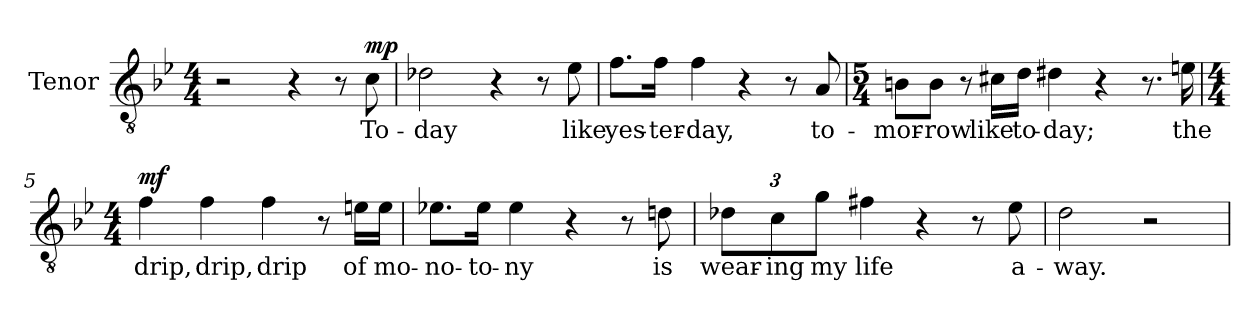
**kern	**text	**dynam
*part1	*part1	*part1
*staff1	*staff1	*staff1
*I"Tenor	*	*
*I'T.	*	*
*clefGv2	*	*
*k[b-e-]	*	*
*M4/4	*	*
=1	=1	=1
2r	.	.
4r	.	.
8r	.	.
!	!	!LO:DY:a
8c\	To-	mp
=2	=2	=2
2d-X\	-day	.
4r	.	.
8r	.	.
8e-\	like	.
=3	=3	=3
8.f\L	yes-	.
16f\Jk	-ter-	.
4f\	-day,	.
4r	.	.
8r	.	.
8A/	to-	.
=4	=4	=4
*M5/4	*	*
8Bn\L	-mor-	.
8B\J	-row	.
8r	.	.
16c#X\LL	like	.
16d\JJ	to-	.
4d#X\	-day;	.
4r	.	.
8.r	.	.
16en\	the	.
!!LO:LB:g=z
=5	=5	=5
*M4/4	*	*
!	!	!LO:DY:a
4f\	drip,	mf
4f\	drip,	.
4f\	drip	.
8r	.	.
16en\LL	of	.
16e\JJ	mo-	.
=6	=6	=6
8.e-X\L	-no-	.
16e-\Jk	-to-	.
4e-\	-ny	.
4r	.	.
8r	.	.
8dni\	is	.
=7	=7	=7
*Xbrackettup	*	*
12d-X\L	wear-	.
12c\	-ing	.
12g\J	my	.
4f#X\	life	.
4r	.	.
8r	.	.
8e-\	a-	.
=8	=8	=8
2d\	-way.	.
2r	.	.
=	=	=
*-	*-	*-
